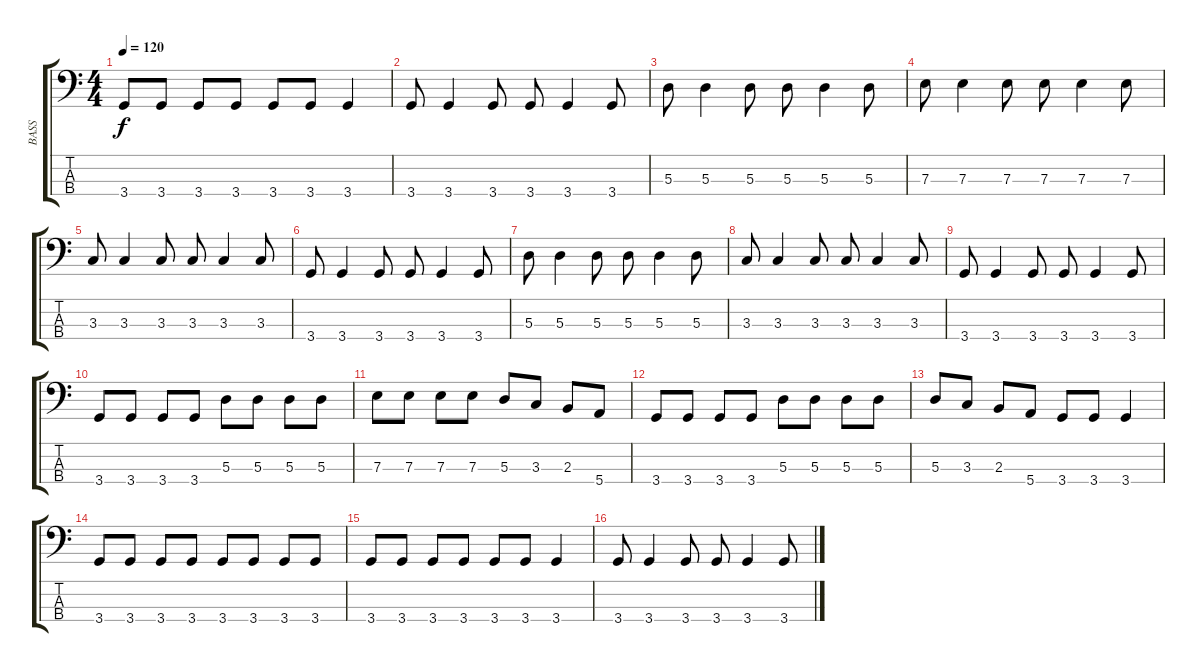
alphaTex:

\track ("BASS" "BASS") {instrument electricbassfinger}
\staff {score tabs}
\tuning (G2 D2 A1 E1) {hide}
\ts (4 4)
\tempo 120
\clef f4
\ks c
3.4.8{dy f} 3.4.8 3.4.8 3.4.8 3.4.8 3.4.8 3.4.4 |
3.4.8 3.4.4 3.4.8 3.4.8 3.4.4 3.4.8 |
5.3.8 5.3.4 5.3.8 5.3.8 5.3.4 5.3.8 |
7.3.8 7.3.4 7.3.8 7.3.8 7.3.4 7.3.8 |
3.3.8 3.3.4 3.3.8 3.3.8 3.3.4 3.3.8 |
3.4.8 3.4.4 3.4.8 3.4.8 3.4.4 3.4.8 |
5.3.8 5.3.4 5.3.8 5.3.8 5.3.4 5.3.8 |
3.3.8 3.3.4 3.3.8 3.3.8 3.3.4 3.3.8 |
3.4.8 3.4.4 3.4.8 3.4.8 3.4.4 3.4.8 |
3.4.8 3.4.8 3.4.8 3.4.8 5.3.8 5.3.8 5.3.8 5.3.8 |
7.3.8 7.3.8 7.3.8 7.3.8 5.3.8 3.3.8 2.3.8 5.4.8 |
3.4.8 3.4.8 3.4.8 3.4.8 5.3.8 5.3.8 5.3.8 5.3.8 |
5.3.8 3.3.8 2.3.8 5.4.8 3.4.8 3.4.8 3.4.4 |
3.4.8 3.4.8 3.4.8 3.4.8 3.4.8 3.4.8 3.4.8 3.4.8 |
3.4.8 3.4.8 3.4.8 3.4.8 3.4.8 3.4.8 3.4.4 |
3.4.8 3.4.4 3.4.8 3.4.8 3.4.4 3.4.8
